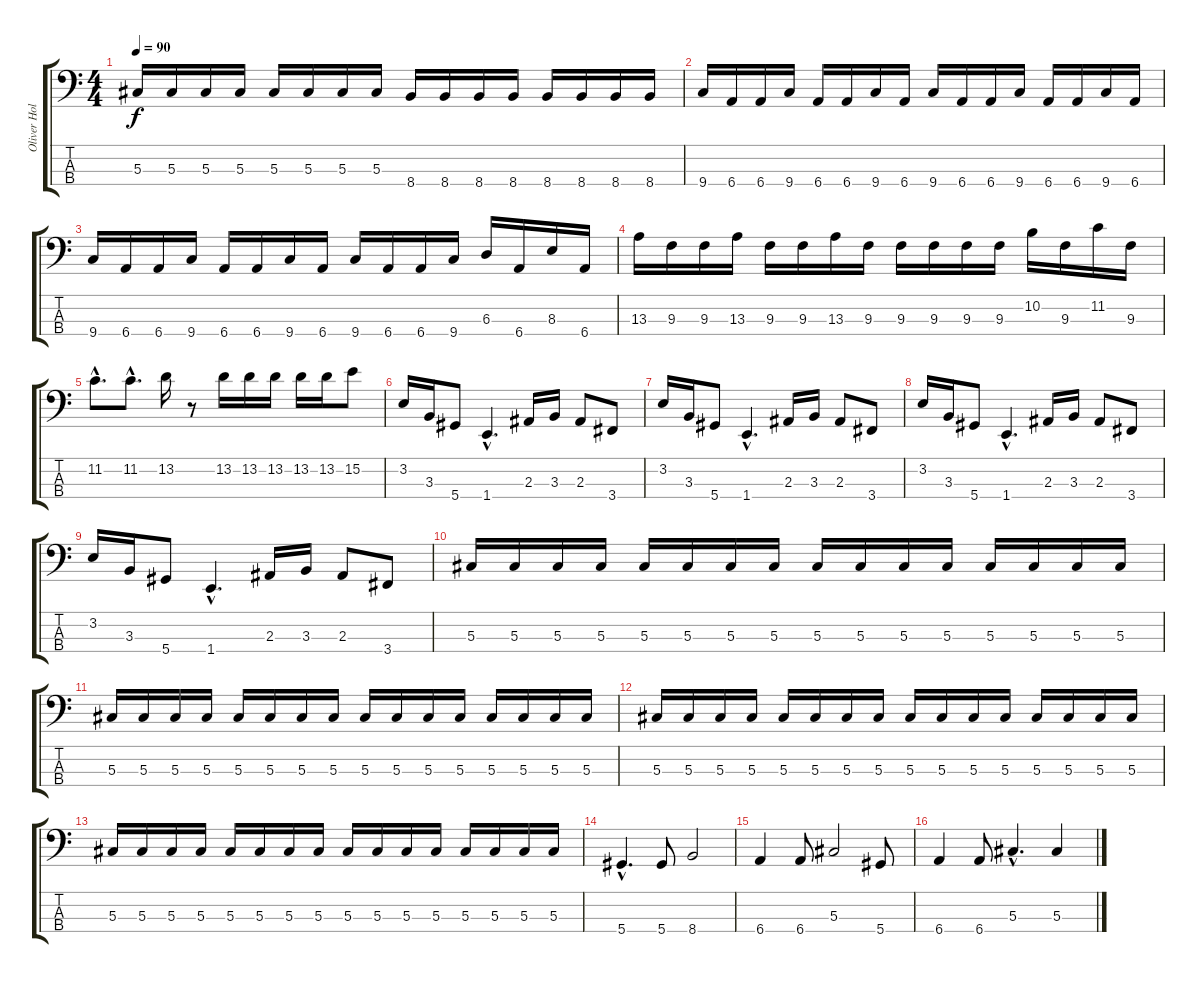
\track ("Oliver Holzwarth" "Oliver Hol") {instrument electricbassfinger}
\staff {score tabs}
\tuning (Gb2 Db2 Ab1 Eb1) {hide}
\ts (4 4)
\tempo 90
\clef f4
\ks c
5.3.16{dy f} 5.3.16 5.3.16 5.3.16 5.3.16 5.3.16 5.3.16 5.3.16 8.4.16 8.4.16 8.4.16 8.4.16 8.4.16 8.4.16 8.4.16 8.4.16 |
9.4.16 6.4.16 6.4.16 9.4.16 6.4.16 6.4.16 9.4.16 6.4.16 9.4.16 6.4.16 6.4.16 9.4.16 6.4.16 6.4.16 9.4.16 6.4.16 |
9.4.16 6.4.16 6.4.16 9.4.16 6.4.16 6.4.16 9.4.16 6.4.16 9.4.16 6.4.16 6.4.16 9.4.16 6.3.16 6.4.16 8.3.16 6.4.16 |
13.3.16 9.3.16 9.3.16 13.3.16 9.3.16 9.3.16 13.3.16 9.3.16 9.3.16 9.3.16 9.3.16 9.3.16 10.2.16 9.3.16 11.2.16 9.3.16 |
11.2{hac}.8{d} 11.2{hac}.8{d} 13.2.16 r.8 13.2.16 13.2.16 13.2.16 13.2.16 13.2.16 15.2.8 |
3.2.16 3.3.16 5.4.8 1.4{hac}.4{d} 2.3.16 3.3.16 2.3.8 3.4.8 |
3.2.16 3.3.16 5.4.8 1.4{hac}.4{d} 2.3.16 3.3.16 2.3.8 3.4.8 |
3.2.16 3.3.16 5.4.8 1.4{hac}.4{d} 2.3.16 3.3.16 2.3.8 3.4.8 |
3.2.16 3.3.16 5.4.8 1.4{hac}.4{d} 2.3.16 3.3.16 2.3.8 3.4.8 |
5.3.16 5.3.16 5.3.16 5.3.16 5.3.16 5.3.16 5.3.16 5.3.16 5.3.16 5.3.16 5.3.16 5.3.16 5.3.16 5.3.16 5.3.16 5.3.16 |
5.3.16 5.3.16 5.3.16 5.3.16 5.3.16 5.3.16 5.3.16 5.3.16 5.3.16 5.3.16 5.3.16 5.3.16 5.3.16 5.3.16 5.3.16 5.3.16 |
5.3.16 5.3.16 5.3.16 5.3.16 5.3.16 5.3.16 5.3.16 5.3.16 5.3.16 5.3.16 5.3.16 5.3.16 5.3.16 5.3.16 5.3.16 5.3.16 |
5.3.16 5.3.16 5.3.16 5.3.16 5.3.16 5.3.16 5.3.16 5.3.16 5.3.16 5.3.16 5.3.16 5.3.16 5.3.16 5.3.16 5.3.16 5.3.16 |
5.4{hac}.4{d} 5.4.8 8.4.2 |
6.4.4 6.4.8 5.3.2 5.4.8 |
6.4.4 6.4.8 5.3{hac}.4{d} 5.3.4
